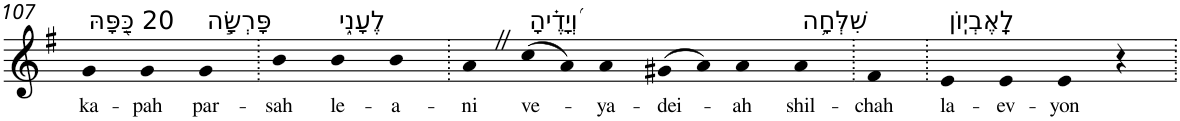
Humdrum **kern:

**kern	**text
*part1	*part1
*staff1	*staff1
*I"Piano	*
*I'Pno	*
!!LO:PB:g=z
*clefG2	*
*k[f#]	*
*G:	*
=107	=107
!LO:TX:a:t=20 כַּ֭פָּהּ	!
!	!LO:LY:b
4g	ka-
!	!LO:LY:b
4g	-pah
!LO:TX:a:t=פָּרְשָׂ֣ה	!
!	!LO:LY:b
4g	par-
=108.	=108.
!	!LO:LY:b
4b	-sah
!LO:TX:a:t=לֶעָנִ֑י	!
!	!LO:LY:b
4b	le-
!	!LO:LY:b
4b	-a-
=109.	=109.
!	!LO:LY:b
4aZ	-ni
!LO:TX:a:t=וְ֝יָדֶ֗יהָ	!
!	!LO:LY:b
(>8cc	ve-
8a)	.
!	!LO:LY:b
4a	-ya-
!	!LO:LY:b
(>8g#X	-dei-
8a)	.
!	!LO:LY:b
4a	-ah
!LO:TX:a:t=שִׁלְּחָ֥ה	!
!	!LO:LY:b
4a	shil-
=110.	=110.
!	!LO:LY:b
4f#	-chah
=111.	=111.
!LO:TX:a:t=לָֽאֶבְיֽוֹן	!
!	!LO:LY:b
4e	la-
!	!LO:LY:b
4e	-ev-
!	!LO:LY:b
4e	-yon
4r	.
=.	=.
*-	*-
